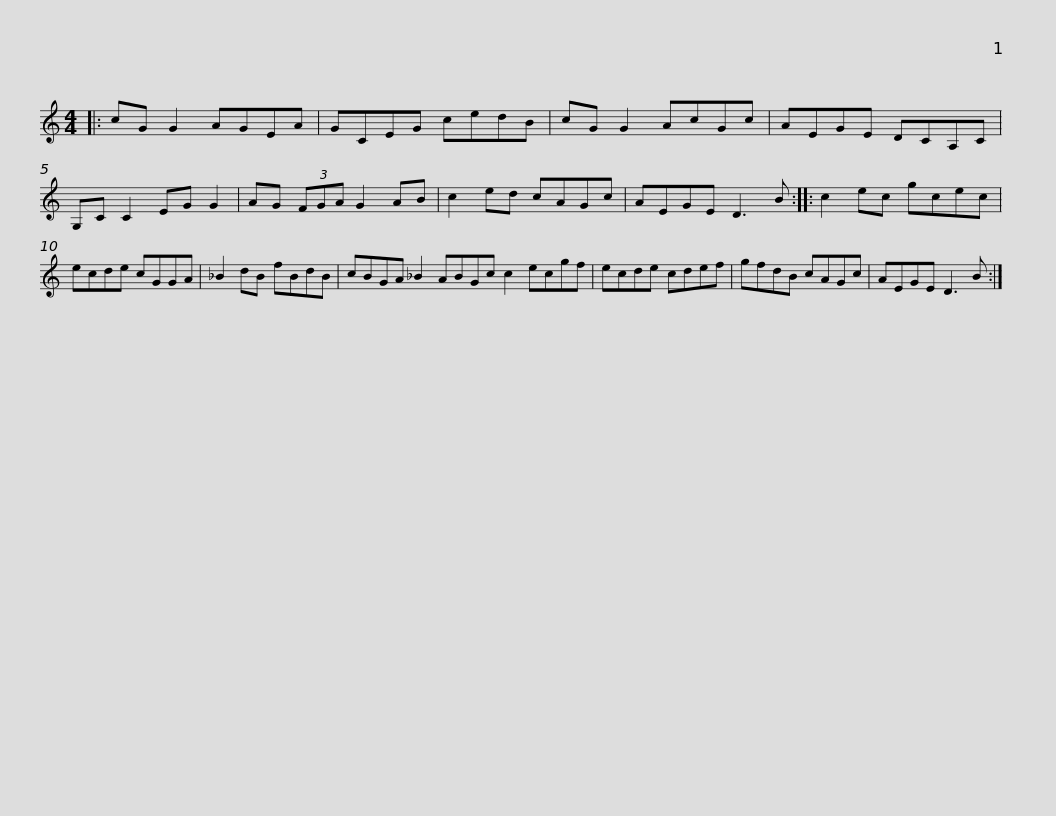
X:1
L:1/8
M:4/4
I:linebreak $
K:C
V:1 treble
V:1
|: cG G2 AGEA | GCEG cedB | cG G2 AcGc | AEGE DCA,C | G,C C2 EG G2 |$ %5
 AG (3FGA G2 AB | c2 ed cAGc | AEGE D3 B :: c2 ec gcec | ecde cGGA | %10
 _B2 dB fBdB |$ cBGA _B2 ABGc c2 ecgf | ecde cdef | gfdB cAGc | AEGE D3 B :| %15
